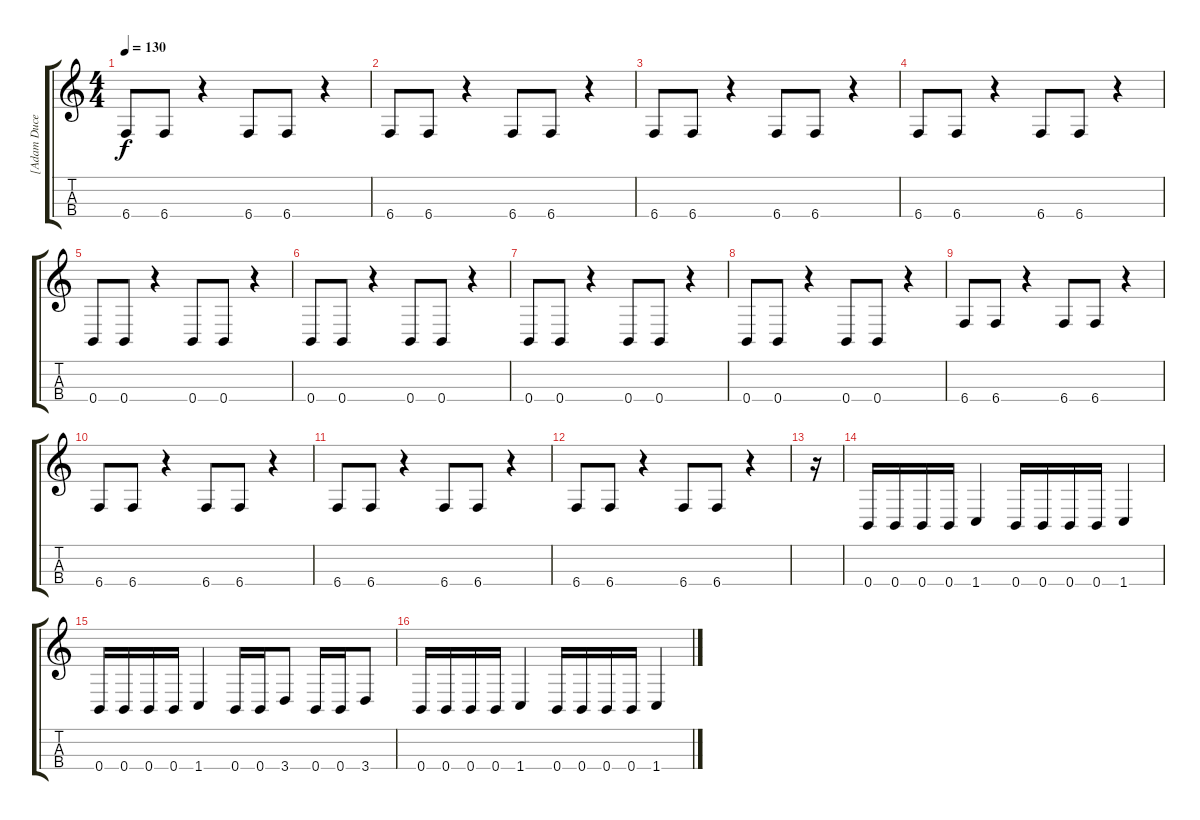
\track ("[Adam Duce] Bass" "[Adam Duce") {instrument electricbasspick}
\staff {score tabs}
\tuning (E3 B2 Gb2 B1) {hide}
\ts (4 4)
\tempo 130
\clef g2
\ks c
6.4.8{dy f} 6.4.8 r.4 6.4.8 6.4.8 r.4 |
6.4.8 6.4.8 r.4 6.4.8 6.4.8 r.4 |
6.4.8 6.4.8 r.4 6.4.8 6.4.8 r.4 |
6.4.8 6.4.8 r.4 6.4.8 6.4.8 r.4 |
0.4.8 0.4.8 r.4 0.4.8 0.4.8 r.4 |
0.4.8 0.4.8 r.4 0.4.8 0.4.8 r.4 |
0.4.8 0.4.8 r.4 0.4.8 0.4.8 r.4 |
0.4.8 0.4.8 r.4 0.4.8 0.4.8 r.4 |
6.4.8 6.4.8 r.4 6.4.8 6.4.8 r.4 |
6.4.8 6.4.8 r.4 6.4.8 6.4.8 r.4 |
6.4.8 6.4.8 r.4 6.4.8 6.4.8 r.4 |
6.4.8 6.4.8 r.4 6.4.8 6.4.8 r.4 |
r.16 |
0.4.16 0.4.16 0.4.16 0.4.16 1.4.4 0.4.16 0.4.16 0.4.16 0.4.16 1.4.4 |
0.4.16 0.4.16 0.4.16 0.4.16 1.4.4 0.4.16 0.4.16 3.4.8 0.4.16 0.4.16 3.4.8 |
0.4.16 0.4.16 0.4.16 0.4.16 1.4.4 0.4.16 0.4.16 0.4.16 0.4.16 1.4.4
